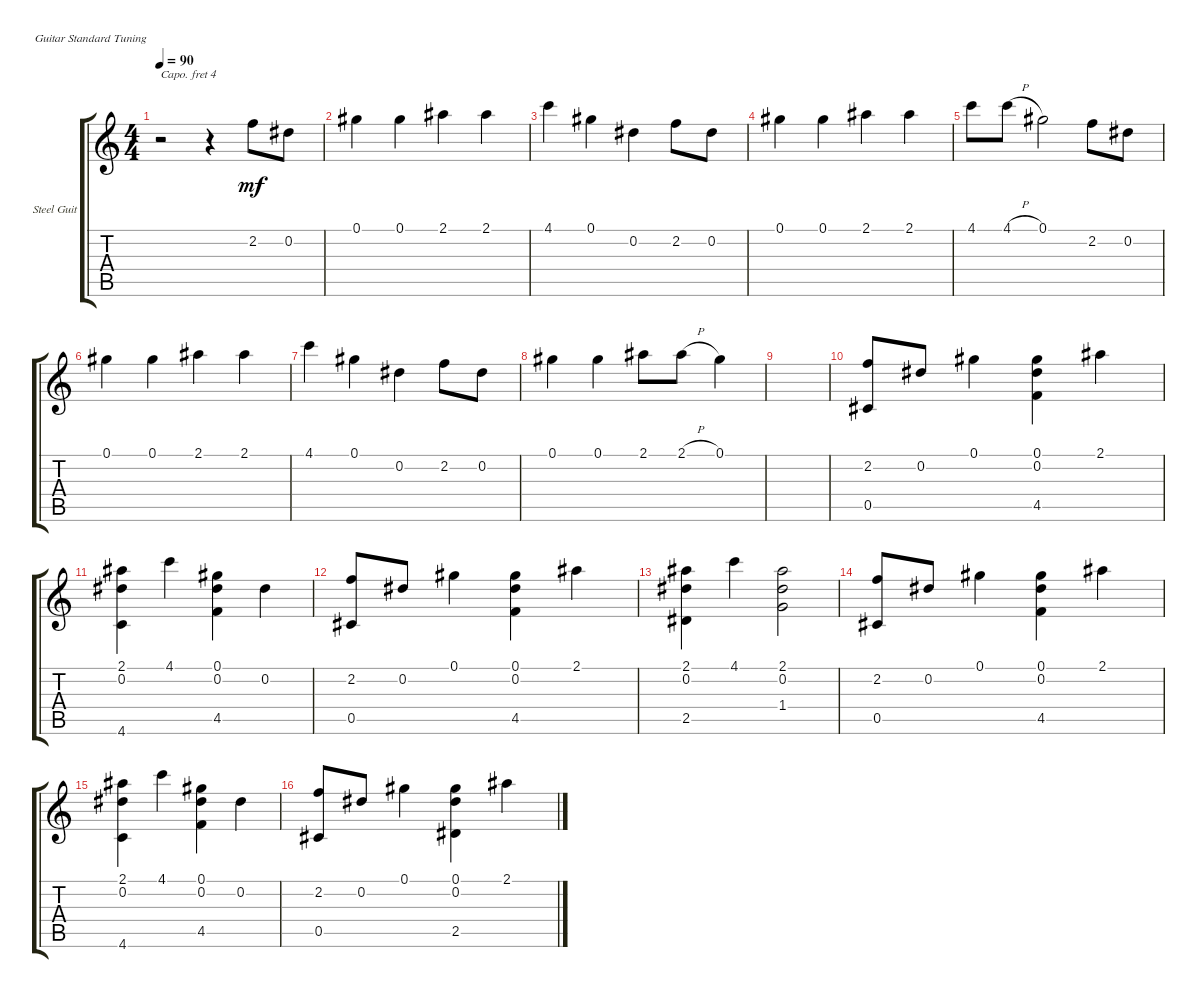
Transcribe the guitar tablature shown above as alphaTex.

\defaultSystemsLayout 4
\bracketExtendMode groupsimilarinstruments
\firstSystemTrackNameOrientation horizontal
\otherSystemsTrackNameOrientation horizontal
\track ("Steel Guitar" "Steel Guit") {instrument acousticguitarsteel}
\staff {score tabs}
\capo 4
\tuning (E4 B3 G3 D3 A2 E2)
\ts (4 4)
\tempo 90
\clef g2
\scale
0.997445
\ks c
r.2{dy mf instrument acousticguitarsteel} r.4 2.2.8 0.2.8 |
\scale
0.999262 0.1.4 0.1.4 2.1.4 2.1.4 |
\scale
1.00322 4.1.4 0.1.4 0.2.4 2.2.8 0.2.8 |
0.1.4 0.1.4 2.1.4 2.1.4 |
4.1.8 4.1{h}.8 0.1.2 2.2.8 0.2.8 |
0.1.4 0.1.4 2.1.4 2.1.4 |
4.1.4 0.1.4 0.2.4 2.2.8 0.2.8 |
0.1.4 0.1.4 2.1.8 2.1{h}.8 0.1.4 |
|
(2.2 0.5).8 0.2.8 0.1.4 (4.5 0.1 0.2).4 2.1.4 |
(2.1 4.6 0.2).4 4.1.4 (0.1 4.5 0.2).4 0.2.4 |
(2.2 0.5).8 0.2.8 0.1.4 (4.5 0.1 0.2).4 2.1.4 |
(2.1 2.5 0.2).4 4.1.4 (2.1 0.2 1.4).2 |
(2.2 0.5).8 0.2.8 0.1.4 (4.5 0.1 0.2).4 2.1.4 |
(2.1 4.6 0.2).4 4.1.4 (0.1 4.5 0.2).4 0.2.4 |
(0.5 2.2).8 0.2.8 0.1.4 (0.1 2.5 0.2).4 2.1.4
